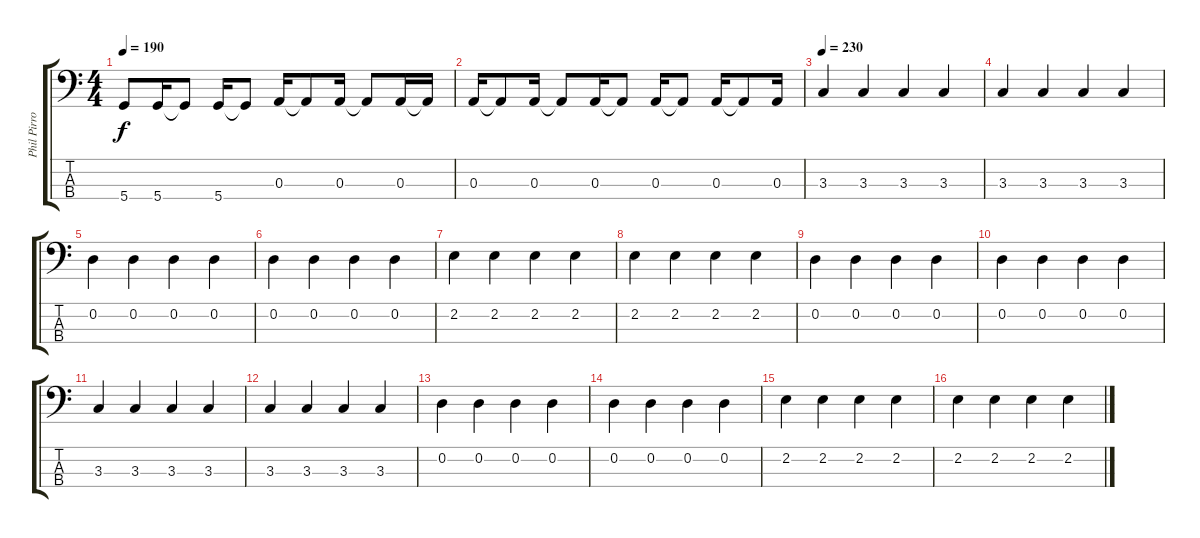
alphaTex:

\track ("Phil Pirrone" "Phil Pirro") {instrument electricbasspick}
\staff {score tabs}
\tuning (G2 D2 A1 D1) {hide}
\ts (4 4)
\tempo 190
\clef f4
\ks c
5.4{t}.8{dy f} 5.4.16 5.4{t}.8 5.4.16 5.4{t}.8 0.3.16 0.3{t}.8 0.3.16 0.3{t}.8 0.3.16 0.3{t}.16 |
0.3.16 0.3{t}.8 0.3.16 0.3{t}.8 0.3.16 0.3{t}.8 0.3.16 0.3{t}.8 0.3.16 0.3{t}.8 0.3.16 |
\tempo 230
3.3.4 3.3.4 3.3.4 3.3.4 |
3.3.4 3.3.4 3.3.4 3.3.4 |
0.2.4 0.2.4 0.2.4 0.2.4 |
0.2.4 0.2.4 0.2.4 0.2.4 |
2.2.4 2.2.4 2.2.4 2.2.4 |
2.2.4 2.2.4 2.2.4 2.2.4 |
0.2.4 0.2.4 0.2.4 0.2.4 |
0.2.4 0.2.4 0.2.4 0.2.4 |
3.3.4 3.3.4 3.3.4 3.3.4 |
3.3.4 3.3.4 3.3.4 3.3.4 |
0.2.4 0.2.4 0.2.4 0.2.4 |
0.2.4 0.2.4 0.2.4 0.2.4 |
2.2.4 2.2.4 2.2.4 2.2.4 |
2.2.4 2.2.4 2.2.4 2.2.4
